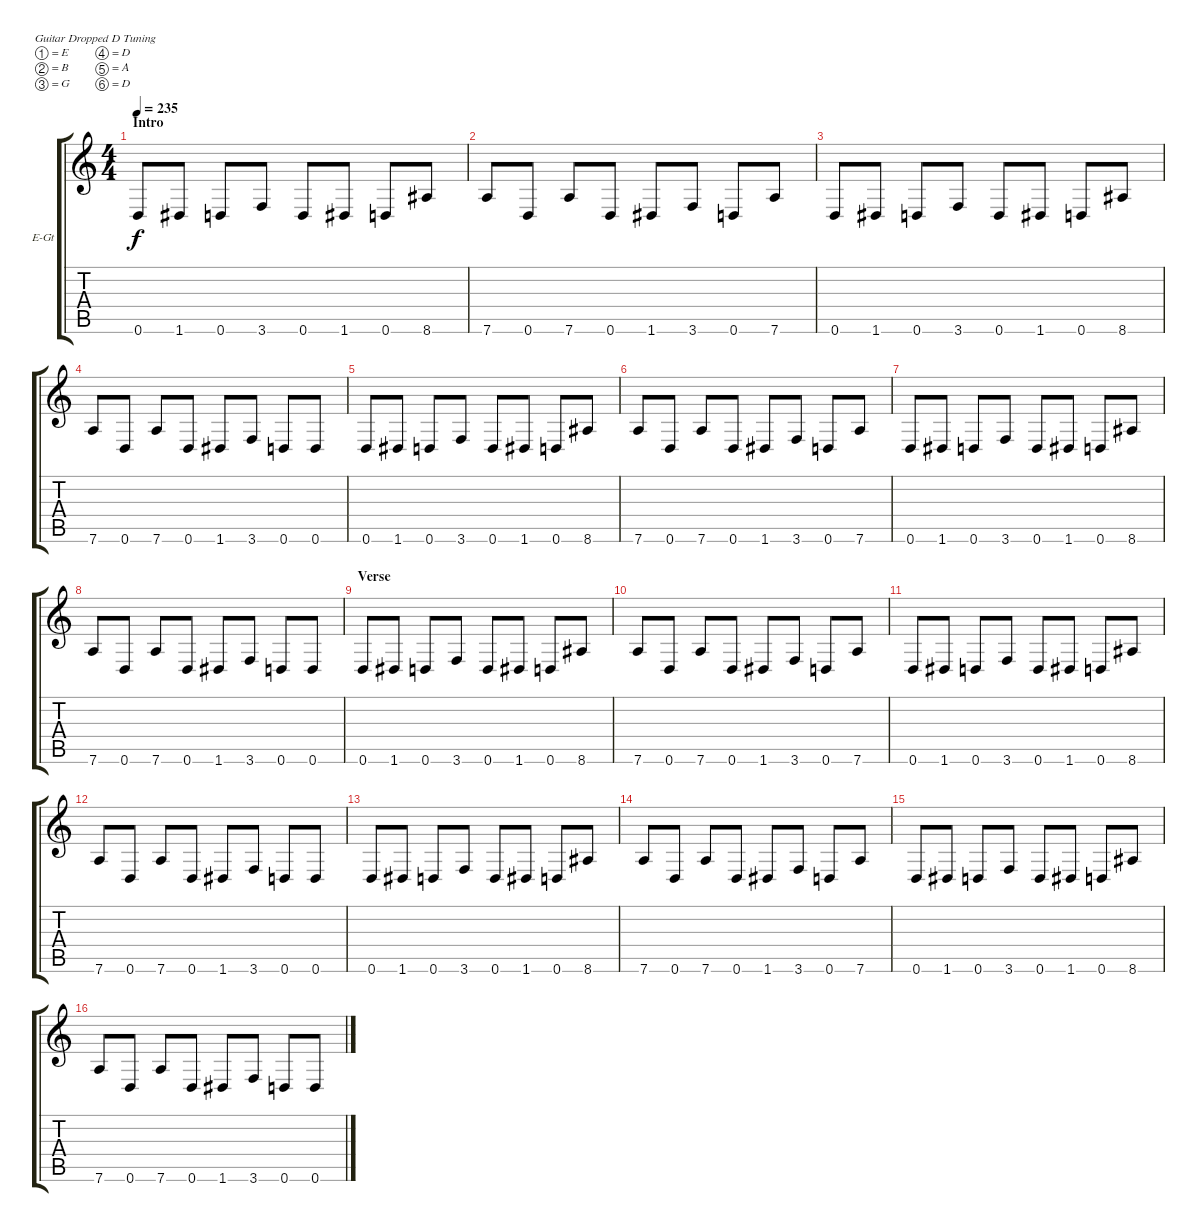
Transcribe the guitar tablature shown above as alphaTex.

\defaultSystemsLayout 4
\bracketExtendMode groupsimilarinstruments
\firstSystemTrackNameOrientation horizontal
\otherSystemsTrackNameOrientation horizontal
\track ("Guitar 1" "E-Gt") {instrument distortionguitar}
\staff {score tabs}
\tuning (E4 B3 G3 D3 A2 D2)
\ts (4 4)
\section ("" "Intro")
\tempo 235
\clef g2
\ks c
0.6.8{dy f instrument distortionguitar} 1.6.8 0.6.8 3.6.8 0.6.8 1.6.8 0.6.8 8.6.8 |
7.6.8 0.6.8 7.6.8 0.6.8 1.6.8 3.6.8 0.6.8 7.6.8 |
0.6.8 1.6.8 0.6.8 3.6.8 0.6.8 1.6.8 0.6.8 8.6.8 |
7.6.8 0.6.8 7.6.8 0.6.8 1.6.8 3.6.8 0.6.8 0.6.8 |
0.6.8 1.6.8 0.6.8 3.6.8 0.6.8 1.6.8 0.6.8 8.6.8 |
7.6.8 0.6.8 7.6.8 0.6.8 1.6.8 3.6.8 0.6.8 7.6.8 |
0.6.8 1.6.8 0.6.8 3.6.8 0.6.8 1.6.8 0.6.8 8.6.8 |
7.6.8 0.6.8 7.6.8 0.6.8 1.6.8 3.6.8 0.6.8 0.6.8 |
\section ("" "Verse")
0.6.8 1.6.8 0.6.8 3.6.8 0.6.8 1.6.8 0.6.8 8.6.8 |
7.6.8 0.6.8 7.6.8 0.6.8 1.6.8 3.6.8 0.6.8 7.6.8 |
0.6.8 1.6.8 0.6.8 3.6.8 0.6.8 1.6.8 0.6.8 8.6.8 |
7.6.8 0.6.8 7.6.8 0.6.8 1.6.8 3.6.8 0.6.8 0.6.8 |
0.6.8 1.6.8 0.6.8 3.6.8 0.6.8 1.6.8 0.6.8 8.6.8 |
7.6.8 0.6.8 7.6.8 0.6.8 1.6.8 3.6.8 0.6.8 7.6.8 |
0.6.8 1.6.8 0.6.8 3.6.8 0.6.8 1.6.8 0.6.8 8.6.8 |
7.6.8 0.6.8 7.6.8 0.6.8 1.6.8 3.6.8 0.6.8 0.6.8
